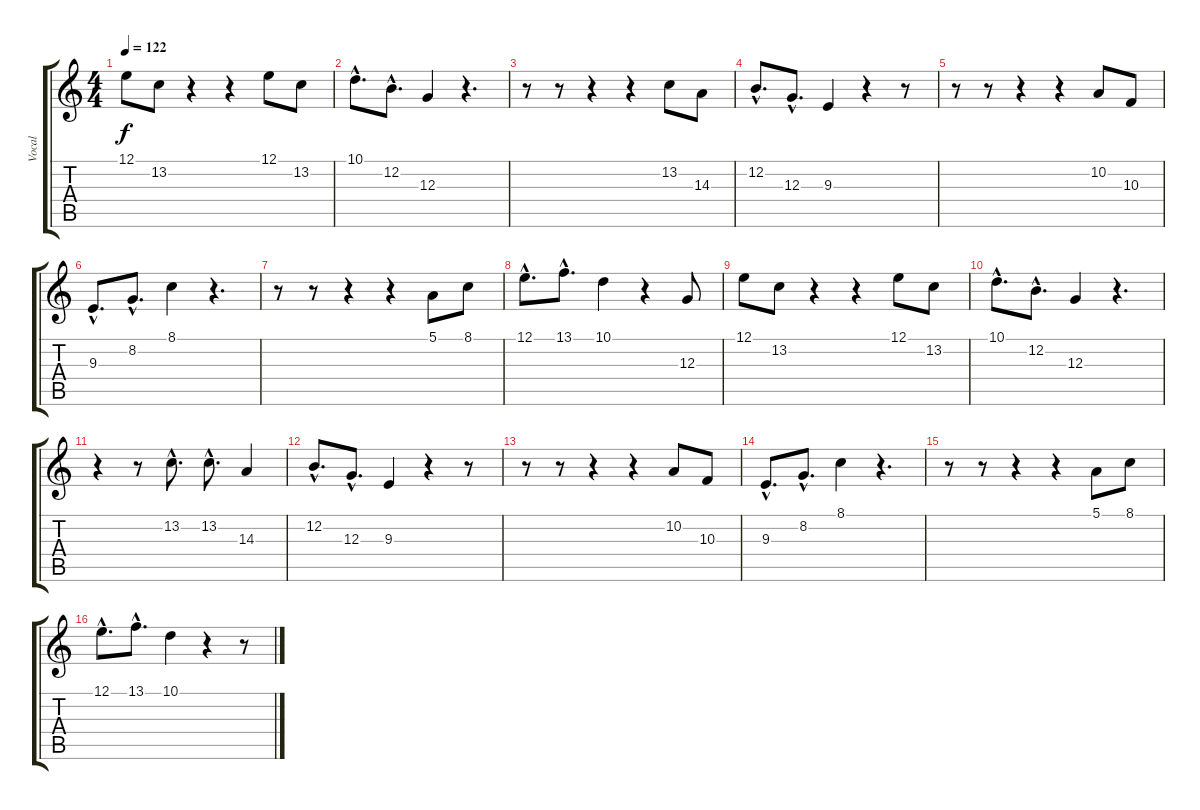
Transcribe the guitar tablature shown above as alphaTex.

\track ("Vocal" "Vocal") {instrument lead1square}
\staff {score tabs}
\tuning (E4 B3 G3 D3 A2 E2) {hide}
\ts (4 4)
\tempo 122
\clef g2
\ks c
12.1.8{dy f} 13.2.8 r.4 r.4 12.1.8 13.2.8 |
10.1{hac}.8{d} 12.2{hac}.8{d} 12.3.4 r.4{d} |
r.8 r.8 r.4 r.4 13.2.8 14.3.8 |
12.2{hac}.8{d} 12.3{hac}.8{d} 9.3.4 r.4 r.8 |
r.8 r.8 r.4 r.4 10.2.8 10.3.8 |
9.3{hac}.8{d} 8.2{hac}.8{d} 8.1.4 r.4{d} |
r.8 r.8 r.4 r.4 5.1.8 8.1.8 |
12.1{hac}.8{d} 13.1{hac}.8{d} 10.1.4 r.4 12.3.8 |
12.1.8 13.2.8 r.4 r.4 12.1.8 13.2.8 |
10.1{hac}.8{d} 12.2{hac}.8{d} 12.3.4 r.4{d} |
r.4 r.8 13.2{hac}.8{d} 13.2{hac}.8{d} 14.3.4 |
12.2{hac}.8{d} 12.3{hac}.8{d} 9.3.4 r.4 r.8 |
r.8 r.8 r.4 r.4 10.2.8 10.3.8 |
9.3{hac}.8{d} 8.2{hac}.8{d} 8.1.4 r.4{d} |
r.8 r.8 r.4 r.4 5.1.8 8.1.8 |
12.1{hac}.8{d} 13.1{hac}.8{d} 10.1.4 r.4 r.8
